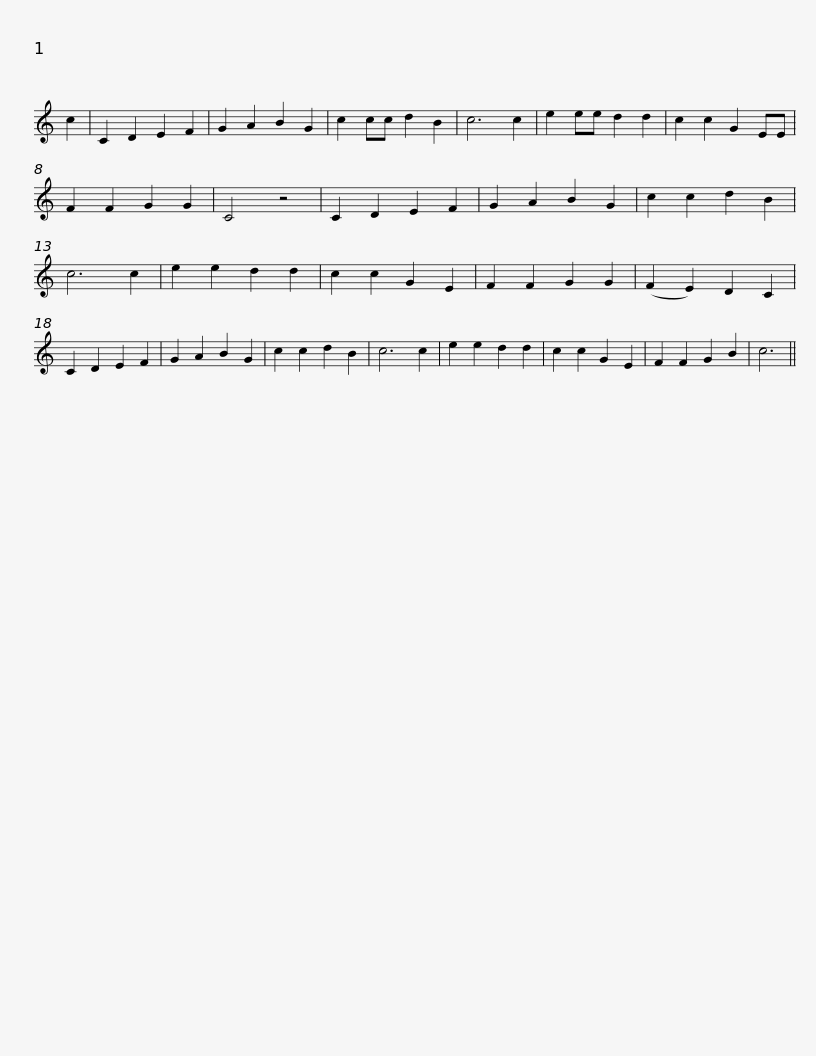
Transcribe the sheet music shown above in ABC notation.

X:1
L:1/8
M:none
I:linebreak $
K:C
V:1 treble
V:1
 c2 | C2 D2 E2 F2 | G2 A2 B2 G2 | c2 cc d2 B2 | c6 c2 | %5
 e2 ee d2 d2 | c2 c2 G2 EE | F2 F2 G2 G2 | C4 z4 | C2 D2 E2 F2 | %10
 G2 A2 B2 G2 |$ c2 c2 d2 B2 | c6 c2 | e2 e2 d2 d2 | c2 c2 G2 E2 | %15
 F2 F2 G2 G2 | (F2 E2) D2 C2 | C2 D2 E2 F2 | G2 A2 B2 G2 | c2 c2 d2 B2 | %20
 c6 c2 | e2 e2 d2 d2 |$ c2 c2 G2 E2 | F2 F2 G2 B2 | c6 || %25
